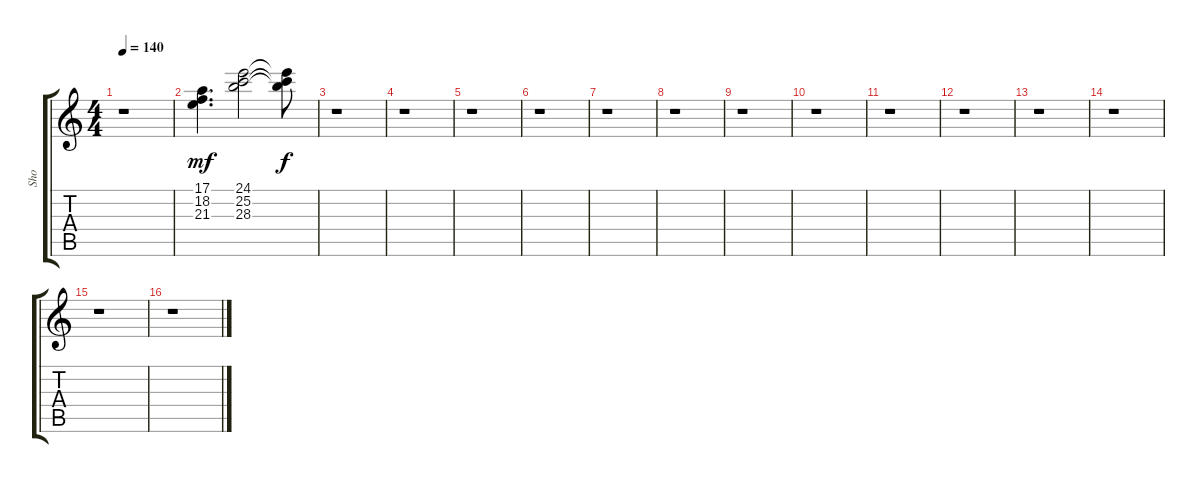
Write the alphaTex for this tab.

\track ("Sho                                 " "Sho       ") {instrument shamisen}
\staff {score tabs}
\tuning (E4 B3 G3 D3 A2 E2) {hide}
\ts (4 4)
\tempo 140
\clef g2
\ks c
r.1{dy f} |
(17.1 18.2 21.3).4{d dy mf balance 14} (24.1 25.2 28.3).2{balance 2} (24.1{t} 25.2{t} 28.3{t}).8{dy f} |
r.1 |
r.1 |
r.1 |
r.1 |
r.1 |
r.1 |
r.1 |
r.1 |
r.1 |
r.1 |
r.1 |
r.1 |
r.1 |
r.1
